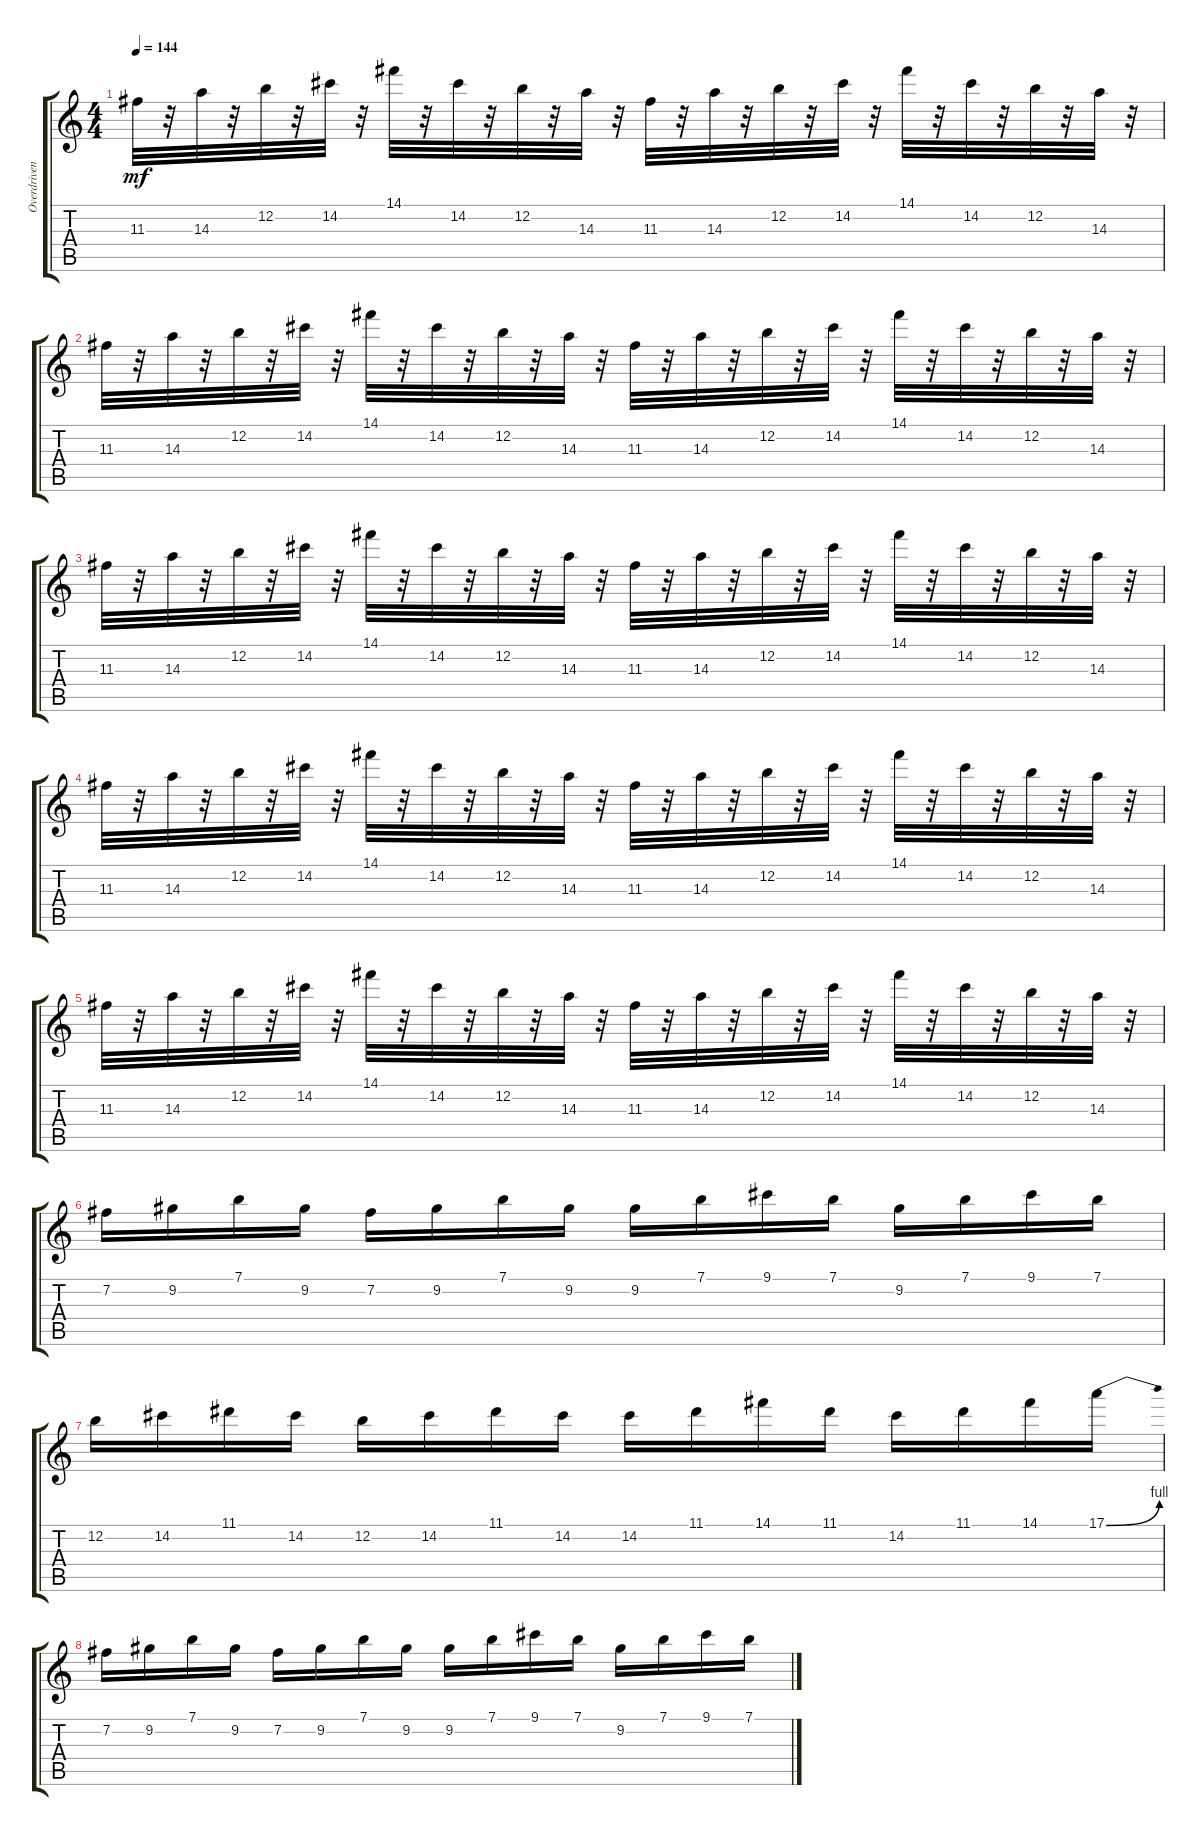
\track ("Overdriven Guitar" "Overdriven") {instrument overdrivenguitar}
\staff {score tabs}
\tuning (E4 B3 G3 D3 A2 E2) {hide}
\ts (4 4)
\tempo 144
\clef g2
\ks c
11.3.32{dy mf} r.32 14.3.32 r.32 12.2.32 r.32 14.2.32 r.32 14.1.32 r.32 14.2.32 r.32 12.2.32 r.32 14.3.32 r.32 11.3.32 r.32 14.3.32 r.32 12.2.32 r.32 14.2.32 r.32 14.1.32 r.32 14.2.32 r.32 12.2.32 r.32 14.3.32 r.32 |
11.3.32 r.32 14.3.32 r.32 12.2.32 r.32 14.2.32 r.32 14.1.32 r.32 14.2.32 r.32 12.2.32 r.32 14.3.32 r.32 11.3.32 r.32 14.3.32 r.32 12.2.32 r.32 14.2.32 r.32 14.1.32 r.32 14.2.32 r.32 12.2.32 r.32 14.3.32 r.32 |
11.3.32 r.32 14.3.32 r.32 12.2.32 r.32 14.2.32 r.32 14.1.32 r.32 14.2.32 r.32 12.2.32 r.32 14.3.32 r.32 11.3.32 r.32 14.3.32 r.32 12.2.32 r.32 14.2.32 r.32 14.1.32 r.32 14.2.32 r.32 12.2.32 r.32 14.3.32 r.32 |
11.3.32 r.32 14.3.32 r.32 12.2.32 r.32 14.2.32 r.32 14.1.32 r.32 14.2.32 r.32 12.2.32 r.32 14.3.32 r.32 11.3.32 r.32 14.3.32 r.32 12.2.32 r.32 14.2.32 r.32 14.1.32 r.32 14.2.32 r.32 12.2.32 r.32 14.3.32 r.32 |
11.3.32 r.32 14.3.32 r.32 12.2.32 r.32 14.2.32 r.32 14.1.32 r.32 14.2.32 r.32 12.2.32 r.32 14.3.32 r.32 11.3.32 r.32 14.3.32 r.32 12.2.32 r.32 14.2.32 r.32 14.1.32 r.32 14.2.32 r.32 12.2.32 r.32 14.3.32 r.32 |
7.2.16 9.2.16 7.1.16 9.2.16 7.2.16 9.2.16 7.1.16 9.2.16 9.2.16 7.1.16 9.1.16 7.1.16 9.2.16 7.1.16 9.1.16 7.1.16 |
12.2.16 14.2.16 11.1.16 14.2.16 12.2.16 14.2.16 11.1.16 14.2.16 14.2.16 11.1.16 14.1.16 11.1.16 14.2.16 11.1.16 14.1.16 17.1{be (bend 0 0 60 4)}.16 |
7.2.16 9.2.16 7.1.16 9.2.16 7.2.16 9.2.16 7.1.16 9.2.16 9.2.16 7.1.16 9.1.16 7.1.16 9.2.16 7.1.16 9.1.16 7.1.16
